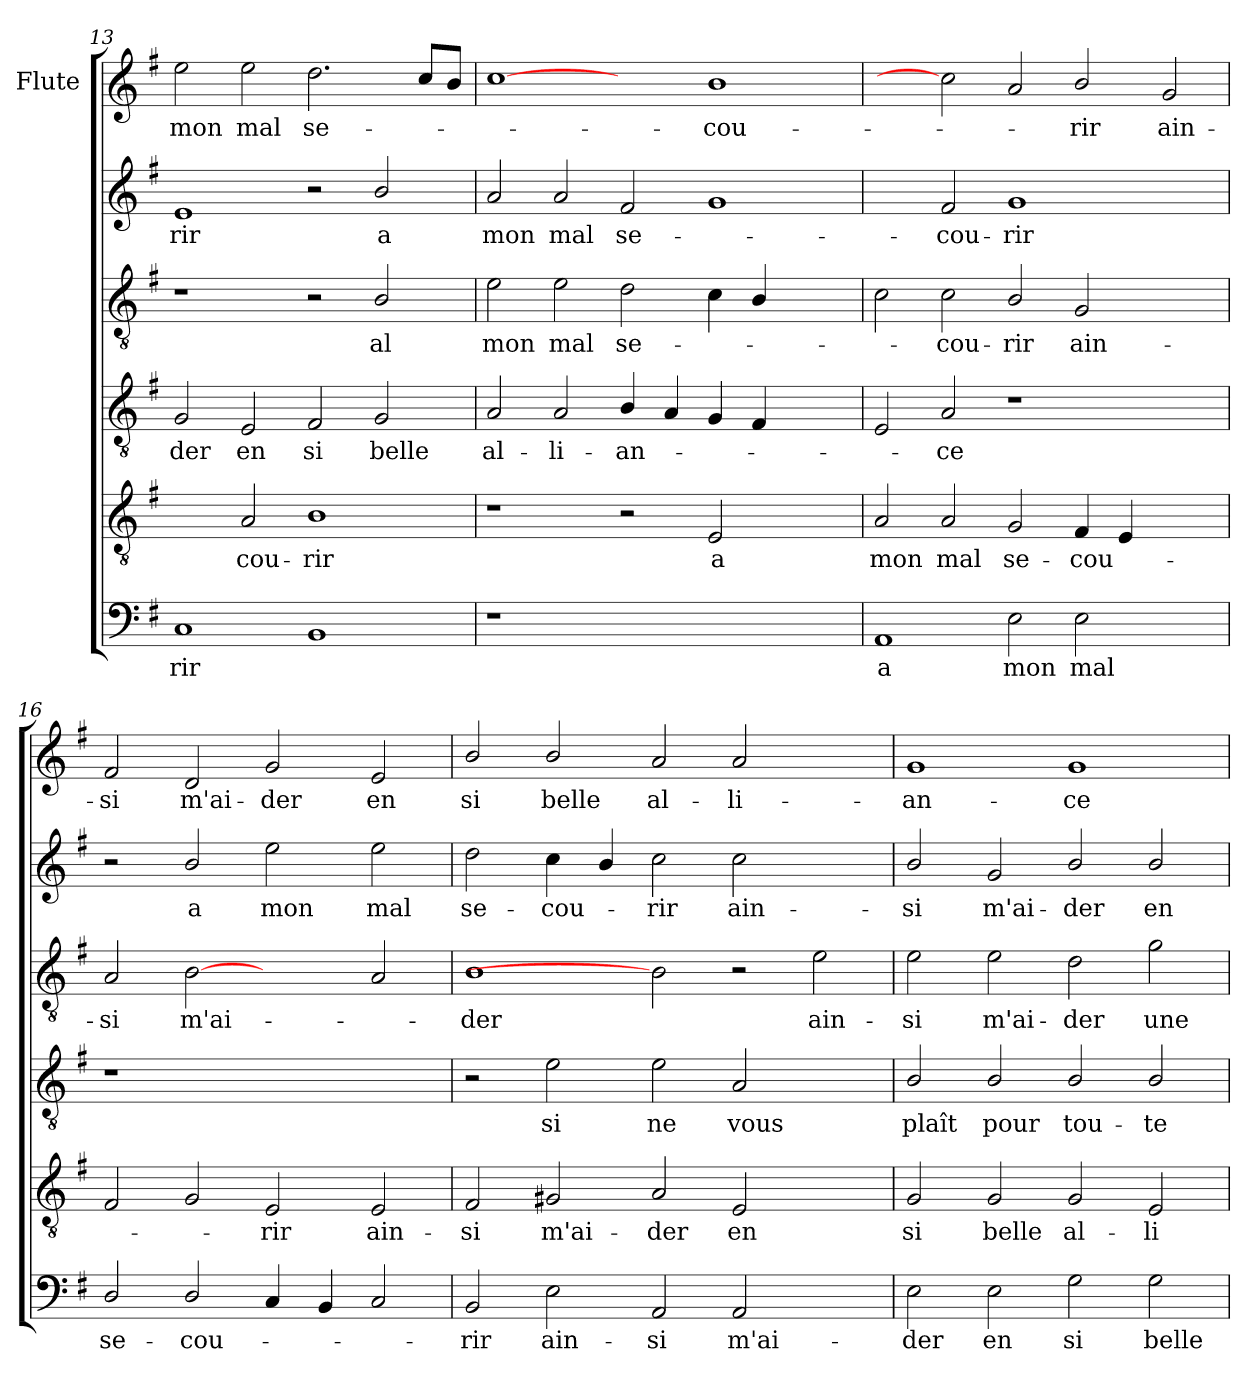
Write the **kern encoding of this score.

**kern	**text	**kern	**text	**kern	**text	**kern	**text	**kern	**text	**kern	**text
*part6	*part6	*part5	*part5	*part4	*part4	*part3	*part3	*part2	*part2	*part1	*part1
*staff6	*staff6	*staff5	*staff5	*staff4	*staff4	*staff3	*staff3	*staff2	*staff2	*staff1	*staff1
*	*	*	*	*	*	*	*	*	*	*I"Flute	*
!!LO:LB:g=z
*clefF4	*	*clefGv2	*	*clefGv2	*	*clefGv2	*	*clefG2	*	*clefG2	*
*ITrd1c2	*	*ITrd1c2	*	*ITrd1c2	*	*ITrd1c2	*	*ITrd1c2	*	*ITrd1c2	*
*k[b-]	*	*k[b-]	*	*k[b-]	*	*k[b-]	*	*k[b-]	*	*k[b-]	*
*F:	*	*F:	*	*F:	*	*F:	*	*F:	*	*F:	*
=13	=13	=13	=13	=13	=13	=13	=13	=13	=13	=13	=13
!	!LO:LY:b	!	!	!	!LO:LY:b	!	!	!	!LO:LY:b	!	!LO:LY:b
1BB-	-rir	2A/yy	.	2F/	-der	1r	.	1d	-rir	2dd\	mon
!	!	!	!LO:LY:b	!	!LO:LY:b	!	!	!	!	!	!LO:LY:b
.	.	2G/	-cou-	2D/	en	.	.	.	.	2dd\	mal
!	!	!	!LO:LY:b	!	!LO:LY:b	!	!	!	!	!	!LO:LY:b
1AA	.	1A	-rir	2E/	si	2r	.	2r	.	2.cc\	se-
!	!	!	!	!	!LO:LY:b	!	!LO:LY:b	!	!LO:LY:b	!	!
.	.	.	.	2F/	belle	2A/	-al	2a/	a	.	.
.	.	.	.	.	.	.	.	.	.	8b-/L	.
.	.	.	.	.	.	.	.	.	.	8a/J	.
=14	=14	=14	=14	=14	=14	=14	=14	=14	=14	=14	=14
!	!	!	!	!	!LO:LY:b	!	!LO:LY:b	!	!LO:LY:b	!	!
1r	.	1r	.	2G/	al-	2d\	mon	2g/	mon	[1b-	.
!	!	!	!	!	!LO:LY:b	!	!LO:LY:b	!	!LO:LY:b	!	!
.	.	.	.	2G/	-li-	2d\	mal	2g/	mal	.	.
!	!	!	!	!	!LO:LY:b	!	!LO:LY:b	!	!LO:LY:b	!	!
1.ryy	.	2r	.	4A/	-an-	2c\	se-	2e/	se-	2ryy	.
.	.	.	.	4G/	.	.	.	.	.	.	.
!	!	!	!LO:LY:b	!	!	!	!	!	!	!	!LO:LY:b
.	.	2D/	a	4F/	.	4B-\	.	1f	.	1a	-cou-
.	.	.	.	4E/	.	4A/	.	.	.	.	.
.	.	2ryy	.	2ryy	.	2ryy	.	.	.	.	.
=15	=15	=15	=15	=15	=15	=15	=15	=15	=15	=15	=15
!	!LO:LY:b	!	!LO:LY:b	!	!	!	!	!	!	!	!
1GG	a	2G/	mon	2D/	.	2B-\	.	2f/yy	.	2a/yy	.
!	!	!	!LO:LY:b	!	!LO:LY:b	!	!LO:LY:b	!	!LO:LY:b	!	!
.	.	2G/	mal	2G/	-ce	2B-\	-cou-	2e/	-cou-	2b-]	.
!	!LO:LY:b	!	!LO:LY:b	!	!	!	!LO:LY:b	!	!LO:LY:b	!	!
2D\	mon	2F/	se-	1r	.	2A/	-rir	1f	-rir	2g/	.
!	!LO:LY:b	!	!LO:LY:b	!	!	!	!LO:LY:b	!	!	!	!LO:LY:b
2D\	mal	4E/	-cou-	.	.	2F/	ain-	.	.	2a/	-rir
.	.	4D/	.	.	.	.	.	.	.	.	.
!	!	!	!	!	!	!	!	!	!	!	!LO:LY:b
2ryy	.	2ryy	.	2ryy	.	2ryy	.	2ryy	.	2f/	ain-
=16	=16	=16	=16	=16	=16	=16	=16	=16	=16	=16	=16
!	!LO:LY:b	!	!	!	!	!	!LO:LY:b	!	!	!	!LO:LY:b
2C/	se-	2E/	.	1r	.	2G/	-si	2r	.	2e/	-si
!	!LO:LY:b	!	!	!	!	!	!LO:LY:b	!	!LO:LY:b	!	!LO:LY:b
2C/	-cou-	2F/	.	.	.	[2A	m'ai-	2a/	a	2c/	m'ai-
!	!	!	!LO:LY:b	!	!	!	!	!	!LO:LY:b	!	!LO:LY:b
4BB-/	.	2D/	-rir	1ryy	.	2ryy	.	2dd\	mon	2f/	-der
4AA/	.	.	.	.	.	.	.	.	.	.	.
!	!	!	!LO:LY:b	!	!	!	!	!	!LO:LY:b	!	!LO:LY:b
2BB-/	.	2D/	ain-	.	.	2G/	.	2dd\	mal	2d/	en
!!LO:PB:g=z
=17	=17	=17	=17	=17	=17	=17	=17	=17	=17	=17	=17
!	!LO:LY:b	!	!LO:LY:b	!	!	!	!LO:LY:b	!	!LO:LY:b	!	!LO:LY:b
2AA/	-rir	2E/	-si	2r	.	1A	-der	2cc\	se-	2a/	si
!	!LO:LY:b	!	!LO:LY:b	!	!LO:LY:b	!	!	!	!LO:LY:b	!	!LO:LY:b
2D\	ain-	2F#X/	m'ai-	2d\	si	.	.	4b-\	-cou-	2a/	belle
.	.	.	.	.	.	.	.	4a/	.	.	.
!	!LO:LY:b	!	!LO:LY:b	!	!LO:LY:b	!	!	!	!LO:LY:b	!	!LO:LY:b
2GG/	-si	2G/	-der	2d\	ne	2A]	.	2b-\	-rir	2g/	al-
!	!LO:LY:b	!	!LO:LY:b	!	!LO:LY:b	!	!	!	!LO:LY:b	!	!LO:LY:b
2GG/	m'ai-	2D/	en	2G/	vous	2r	.	2b-\	ain-	2g/	-li-
!	!	!	!	!	!	!	!LO:LY:b	!	!	!	!
2ryy	.	2ryy	.	2ryy	.	2d\	ain-	2ryy	.	2ryy	.
=18	=18	=18	=18	=18	=18	=18	=18	=18	=18	=18	=18
!	!LO:LY:b	!	!LO:LY:b	!	!LO:LY:b	!	!LO:LY:b	!	!LO:LY:b	!	!LO:LY:b
2D\	-der	2F/	si	2A/	plaît	2d\	-si	2a/	-si	1f	-an-
!	!LO:LY:b	!	!LO:LY:b	!	!LO:LY:b	!	!LO:LY:b	!	!LO:LY:b	!	!
2D\	en	2F/	belle	2A/	pour	2d\	m'ai-	2f/	m'ai-	.	.
!	!LO:LY:b	!	!LO:LY:b	!	!LO:LY:b	!	!LO:LY:b	!	!LO:LY:b	!	!LO:LY:b
2F\	si	2F/	al-	2A/	tou-	2c\	-der	2a/	-der	1f	-ce
!	!LO:LY:b	!	!LO:LY:b	!	!LO:LY:b	!	!LO:LY:b	!	!LO:LY:b	!	!
2F\	belle	2D/	-li-	2A/	-te	2f\	une	2a/	en	.	.
=	=	=	=	=	=	=	=	=	=	=	=
*-	*-	*-	*-	*-	*-	*-	*-	*-	*-	*-	*-
